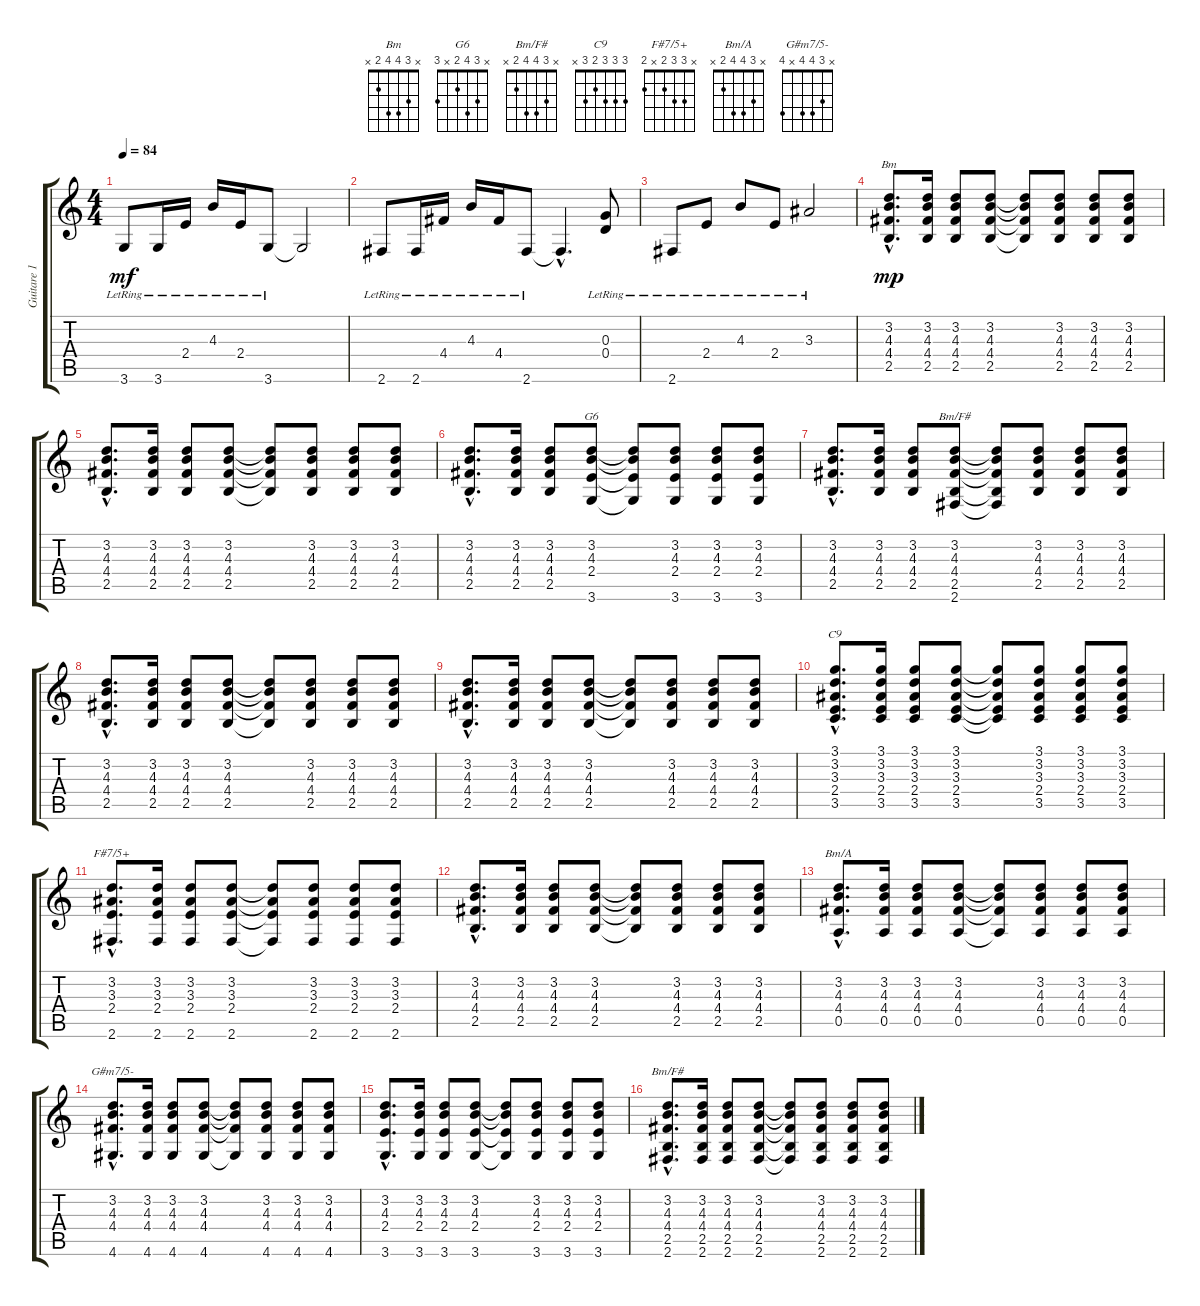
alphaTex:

\track ("Guitare 1" "Guitare 1") {instrument electricguitarjazz}
\staff {score tabs}
\tuning (E4 B3 G3 D3 A2 E2) {hide}
\chord ("Bm" x 3 4 4 2 x)
\chord ("G6" x 3 4 2 x 3)
\chord ("Bm/F#" x 3 4 4 2 2)
\chord ("C9" 3 3 3 2 3 x)
\chord ("F#7/5+" x 3 3 2 x 2)
\chord ("Bm/A" x 3 4 4 2 x)
\chord ("G#m7/5-" x 3 4 4 x 4)
\chord ("Bm/F#" x 3 4 4 2 x)
\ts (4 4)
\tempo 84
\clef g2
\ks c
3.6{lr}.8{dy mf} 3.6{lr}.16 2.4{lr}.16 4.3{lr}.16 2.4{lr}.16 3.6{lr}.8 3.6{t}.2 |
2.6{lr}.8 2.6{lr}.16 4.4{lr}.16 4.3{lr}.16 4.4{lr}.16 2.6{lr}.8 2.6{hac t}.4{d} (0.3{lr} 0.4{lr}).8 |
2.6{lr}.8 2.4{lr}.8 4.3{lr}.8 2.4{lr}.8 3.3{lr}.2 |
(3.2{hac} 4.3{hac} 4.4{hac} 2.5{hac}).8{d ch "Bm" dy mp} (3.2 4.3 4.4 2.5).16 (3.2 4.3 4.4 2.5).8 (3.2 4.3 4.4 2.5).8 (3.2{t} 4.3{t} 4.4{t} 2.5{t}).8 (3.2 4.3 4.4 2.5).8 (3.2 4.3 4.4 2.5).8 (3.2 4.3 4.4 2.5).8 |
(3.2{hac} 4.3{hac} 4.4{hac} 2.5{hac}).8{d} (3.2 4.3 4.4 2.5).16 (3.2 4.3 4.4 2.5).8 (3.2 4.3 4.4 2.5).8 (3.2{t} 4.3{t} 4.4{t} 2.5{t}).8 (3.2 4.3 4.4 2.5).8 (3.2 4.3 4.4 2.5).8 (3.2 4.3 4.4 2.5).8 |
(3.2{hac} 4.3{hac} 4.4{hac} 2.5{hac}).8{d} (3.2 4.3 4.4 2.5).16 (3.2 4.3 4.4 2.5).8 (3.2 4.3 2.4 3.6).8{ch "G6"} (3.2{t} 4.3{t} 2.4{t} 3.6{t}).8 (3.2 4.3 2.4 3.6).8 (3.2 4.3 2.4 3.6).8 (3.2 4.3 2.4 3.6).8 |
(3.2{hac} 4.3{hac} 4.4{hac} 2.5{hac}).8{d} (3.2 4.3 4.4 2.5).16 (3.2 4.3 4.4 2.5).8 (3.2 4.3 4.4 2.5 2.6).8{ch "Bm/F#"} (3.2{t} 4.3{t} 4.4{t} 2.5{t} 2.6{t}).8 (3.2 4.3 4.4 2.5).8 (3.2 4.3 4.4 2.5).8 (3.2 4.3 4.4 2.5).8 |
(3.2{hac} 4.3{hac} 4.4{hac} 2.5{hac}).8{d} (3.2 4.3 4.4 2.5).16 (3.2 4.3 4.4 2.5).8 (3.2 4.3 4.4 2.5).8 (3.2{t} 4.3{t} 4.4{t} 2.5{t}).8 (3.2 4.3 4.4 2.5).8 (3.2 4.3 4.4 2.5).8 (3.2 4.3 4.4 2.5).8 |
(3.2{hac} 4.3{hac} 4.4{hac} 2.5{hac}).8{d} (3.2 4.3 4.4 2.5).16 (3.2 4.3 4.4 2.5).8 (3.2 4.3 4.4 2.5).8 (3.2{t} 4.3{t} 4.4{t} 2.5{t}).8 (3.2 4.3 4.4 2.5).8 (3.2 4.3 4.4 2.5).8 (3.2 4.3 4.4 2.5).8 |
(3.1{hac} 3.2{hac} 3.3{hac} 2.4{hac} 3.5{hac}).8{d ch "C9"} (3.1 3.2 3.3 2.4 3.5).16 (3.1 3.2 3.3 2.4 3.5).8 (3.1 3.2 3.3 2.4 3.5).8 (3.1{t} 3.2{t} 3.3{t} 2.4{t} 3.5{t}).8 (3.1 3.2 3.3 2.4 3.5).8 (3.1 3.2 3.3 2.4 3.5).8 (3.1 3.2 3.3 2.4 3.5).8 |
(3.2{hac} 3.3{hac} 2.4{hac} 2.6{hac}).8{d ch "F#7/5+"} (3.2 3.3 2.4 2.6).16 (3.2 3.3 2.4 2.6).8 (3.2 3.3 2.4 2.6).8 (3.2{t} 3.3{t} 2.4{t} 2.6{t}).8 (3.2 3.3 2.4 2.6).8 (3.2 3.3 2.4 2.6).8 (3.2 3.3 2.4 2.6).8 |
(3.2{hac} 4.3{hac} 4.4{hac} 2.5{hac}).8{d} (3.2 4.3 4.4 2.5).16 (3.2 4.3 4.4 2.5).8 (3.2 4.3 4.4 2.5).8 (3.2{t} 4.3{t} 4.4{t} 2.5{t}).8 (3.2 4.3 4.4 2.5).8 (3.2 4.3 4.4 2.5).8 (3.2 4.3 4.4 2.5).8 |
(3.2{hac} 4.3{hac} 4.4{hac} 0.5{hac}).8{d ch "Bm/A"} (3.2 4.3 4.4 0.5).16 (3.2 4.3 4.4 0.5).8 (3.2 4.3 4.4 0.5).8 (3.2{t} 4.3{t} 4.4{t} 0.5{t}).8 (3.2 4.3 4.4 0.5).8 (3.2 4.3 4.4 0.5).8 (3.2 4.3 4.4 0.5).8 |
(3.2{hac} 4.3{hac} 4.4{hac} 4.6{hac}).8{d ch "G#m7/5-"} (3.2 4.3 4.4 4.6).16 (3.2 4.3 4.4 4.6).8 (3.2 4.3 4.4 4.6).8 (3.2{t} 4.3{t} 4.4{t} 4.6{t}).8 (3.2 4.3 4.4 4.6).8 (3.2 4.3 4.4 4.6).8 (3.2 4.3 4.4 4.6).8 |
(3.2{hac} 4.3{hac} 2.4{hac} 3.6{hac}).8{d} (3.2 4.3 2.4 3.6).16 (3.2 4.3 2.4 3.6).8 (3.2 4.3 2.4 3.6).8 (3.2{t} 4.3{t} 2.4{t} 3.6{t}).8 (3.2 4.3 2.4 3.6).8 (3.2 4.3 2.4 3.6).8 (3.2 4.3 2.4 3.6).8 |
(3.2{hac} 4.3{hac} 4.4{hac} 2.5{hac} 2.6{hac}).8{d ch "Bm/F#"} (3.2 4.3 4.4 2.5 2.6).16 (3.2 4.3 4.4 2.5 2.6).8 (3.2 4.3 4.4 2.5 2.6).8 (3.2{t} 4.3{t} 4.4{t} 2.5{t} 2.6{t}).8 (3.2 4.3 4.4 2.5 2.6).8 (3.2 4.3 4.4 2.5 2.6).8 (3.2 4.3 4.4 2.5 2.6).8
